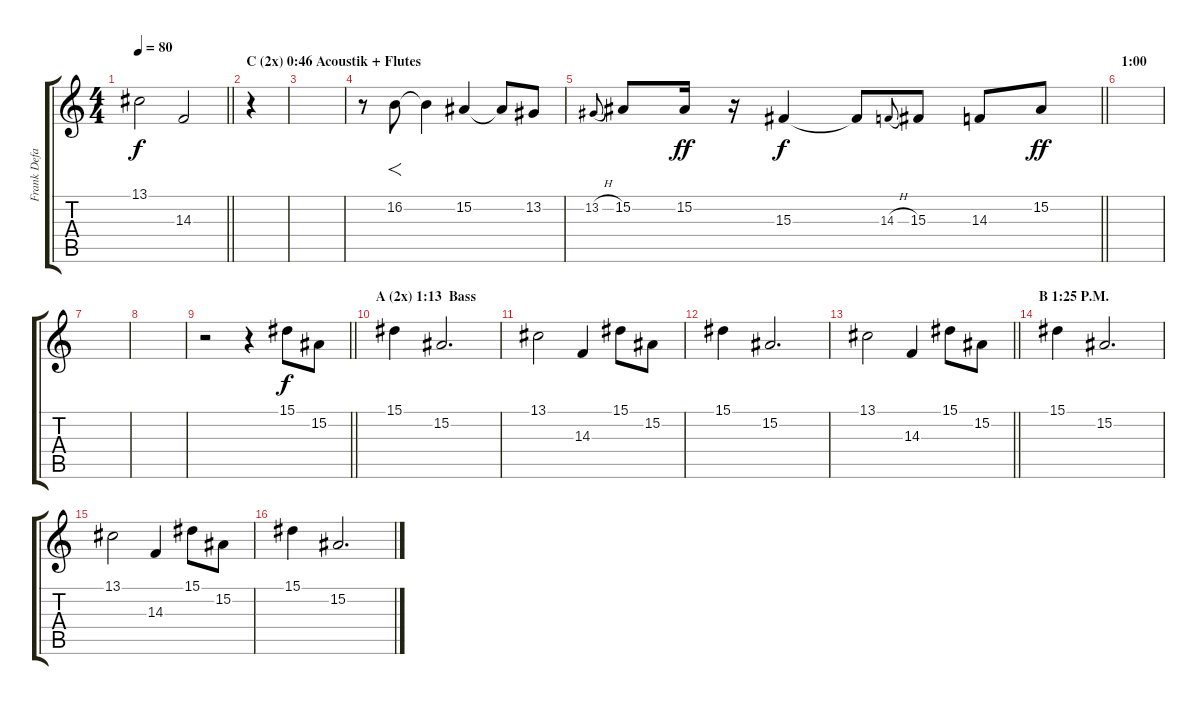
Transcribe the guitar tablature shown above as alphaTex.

\track ("Frank Default (Keyboard/Flute)" "Frank Defa") {instrument stringensemble1}
\staff {score tabs}
\tuning (C4 G3 Eb3 Bb2 F2 C2) {hide}
\ts (4 4)
\tempo 80
\clef g2
\barLineRight lightlight
\ks c
13.1.2{dy f} 14.3.2 |
\section ("" "C (2x) 0:46 Acoustik + Flutes")
r.4{instrument blownbottle} |
|
r.8{volume 10 instrument panflute} 16.2.8{f} 16.2{t}.4 15.2.4 15.2{t}.8 13.2.8 |
\barLineRight lightlight
13.2{h}.8{gr onbeat} 15.2.8 15.2.16{dy ff} r.16 15.3.4{dy f} 15.3{t}.8 14.3{h}.8{gr onbeat} 15.3.8 14.3.8 15.2.8{dy ff} |
\section ("" "1:00")
|
|
|
\barLineRight lightlight
r.2{volume 6 instrument stringensemble1} r.4 15.1.8{dy f volume 7} 15.2.8 |
\section ("" "A (2x) 1:13  Bass")
15.1.4 15.2.2{d} |
13.1.2 14.3.4 15.1.8 15.2.8 |
15.1.4 15.2.2{d} |
\barLineRight lightlight
13.1.2 14.3.4 15.1.8{volume 6} 15.2.8 |
\section ("" "B 1:25 P.M.")
15.1.4 15.2.2{d} |
13.1.2 14.3.4 15.1.8 15.2.8 |
15.1.4 15.2.2{d}
